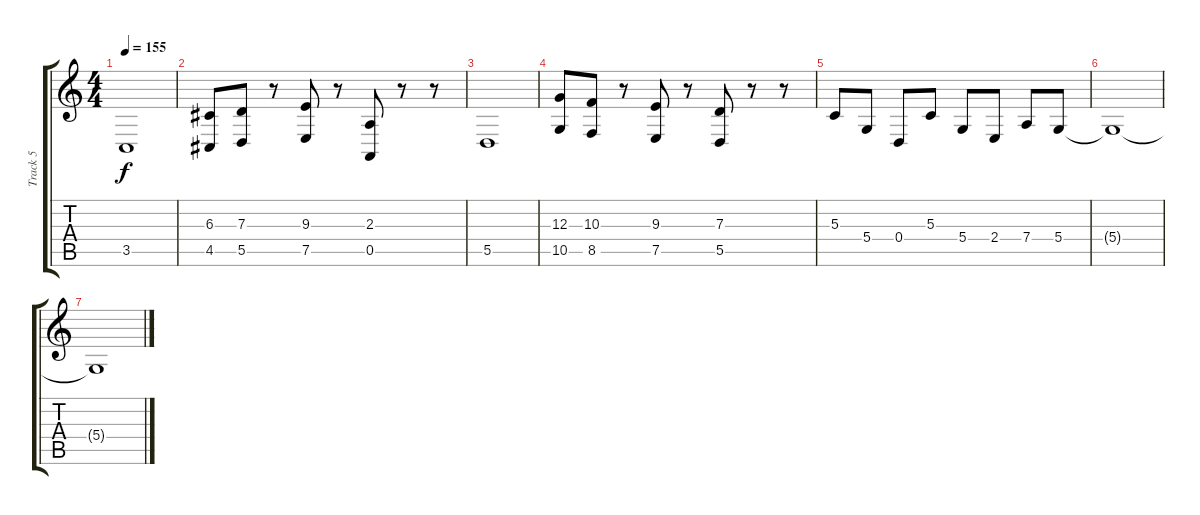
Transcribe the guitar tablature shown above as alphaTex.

\track ("Track 5" "Track 5") {instrument reedorgan}
\staff {score tabs}
\tuning (E4 B3 G3 D3 A2 E2) {hide}
\ts (4 4)
\tempo 155
\clef g2
\ks c
3.5.1{dy f} |
(6.3 4.5).8 (7.3 5.5).8 r.8 (9.3 7.5).8 r.8 (2.3 0.5).8 r.8 r.8 |
5.5.1 |
(12.3 10.5).8 (10.3 8.5).8 r.8 (9.3 7.5).8 r.8 (7.3 5.5).8 r.8 r.8 |
5.3.8 5.4.8 0.4.8 5.3.8 5.4.8 2.4.8 7.4.8 5.4.8 |
5.4{t}.1 |
5.4{t}.1
